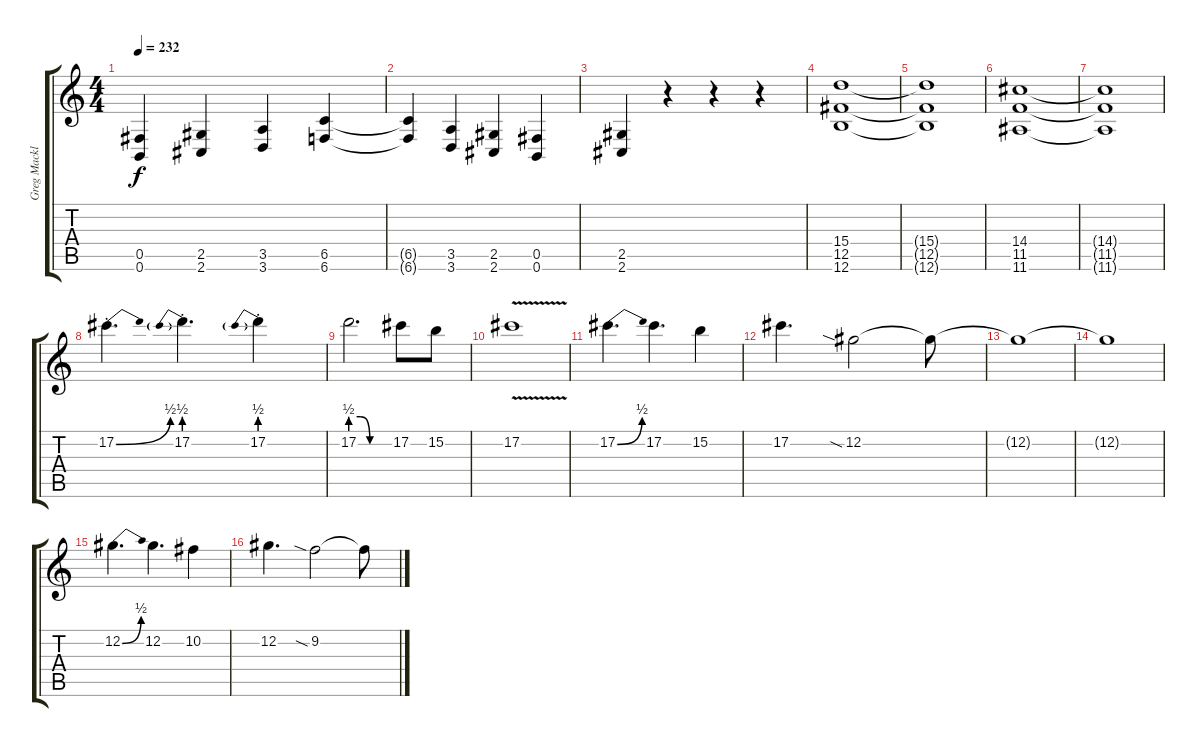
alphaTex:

\track ("Greg Macklin" "Greg Mackl") {instrument distortionguitar}
\staff {score tabs}
\tuning (Db4 Ab3 E3 B2 Gb2 B1) {hide}
\ts (4 4)
\tempo 232
\clef g2
\ks c
(0.5 0.6).4{dy f} (2.5 2.6).4 (3.5 3.6).4 (6.5 6.6).4 |
(6.5{t} 6.6{t}).4 (3.5 3.6).4 (2.5 2.6).4 (0.5 0.6).4 |
(2.5 2.6).4 r.4 r.4 r.4 |
(15.4 12.5 12.6).1 |
(15.4{t} 12.5{t} 12.6{t}).1 |
(14.4 11.5 11.6).1 |
(14.4{t} 11.5{t} 11.6{t}).1 |
17.2{be (bend 0 0 60 2) st}.4{d} 17.2{be (prebend 0 2 60 2) st}.4{d} 17.2{be (prebend 0 2 60 2) st}.4 |
17.2{be (custom 0 2 15 2 30 0 60 0)}.2{d} 17.2.8 15.2.8 |
17.2{v}.1 |
17.2{be (bend 0 0 60 2)}.4{d} 17.2.4{d} 15.2.4 |
17.2.4{d} 12.2{sia}.2 12.2{t}.8 |
12.2{t}.1 |
12.2{t}.1 |
12.2{be (bend 0 0 60 2)}.4{d} 12.2.4{d} 10.2.4 |
12.2.4{d} 9.2{sia}.2 9.2{t}.8
